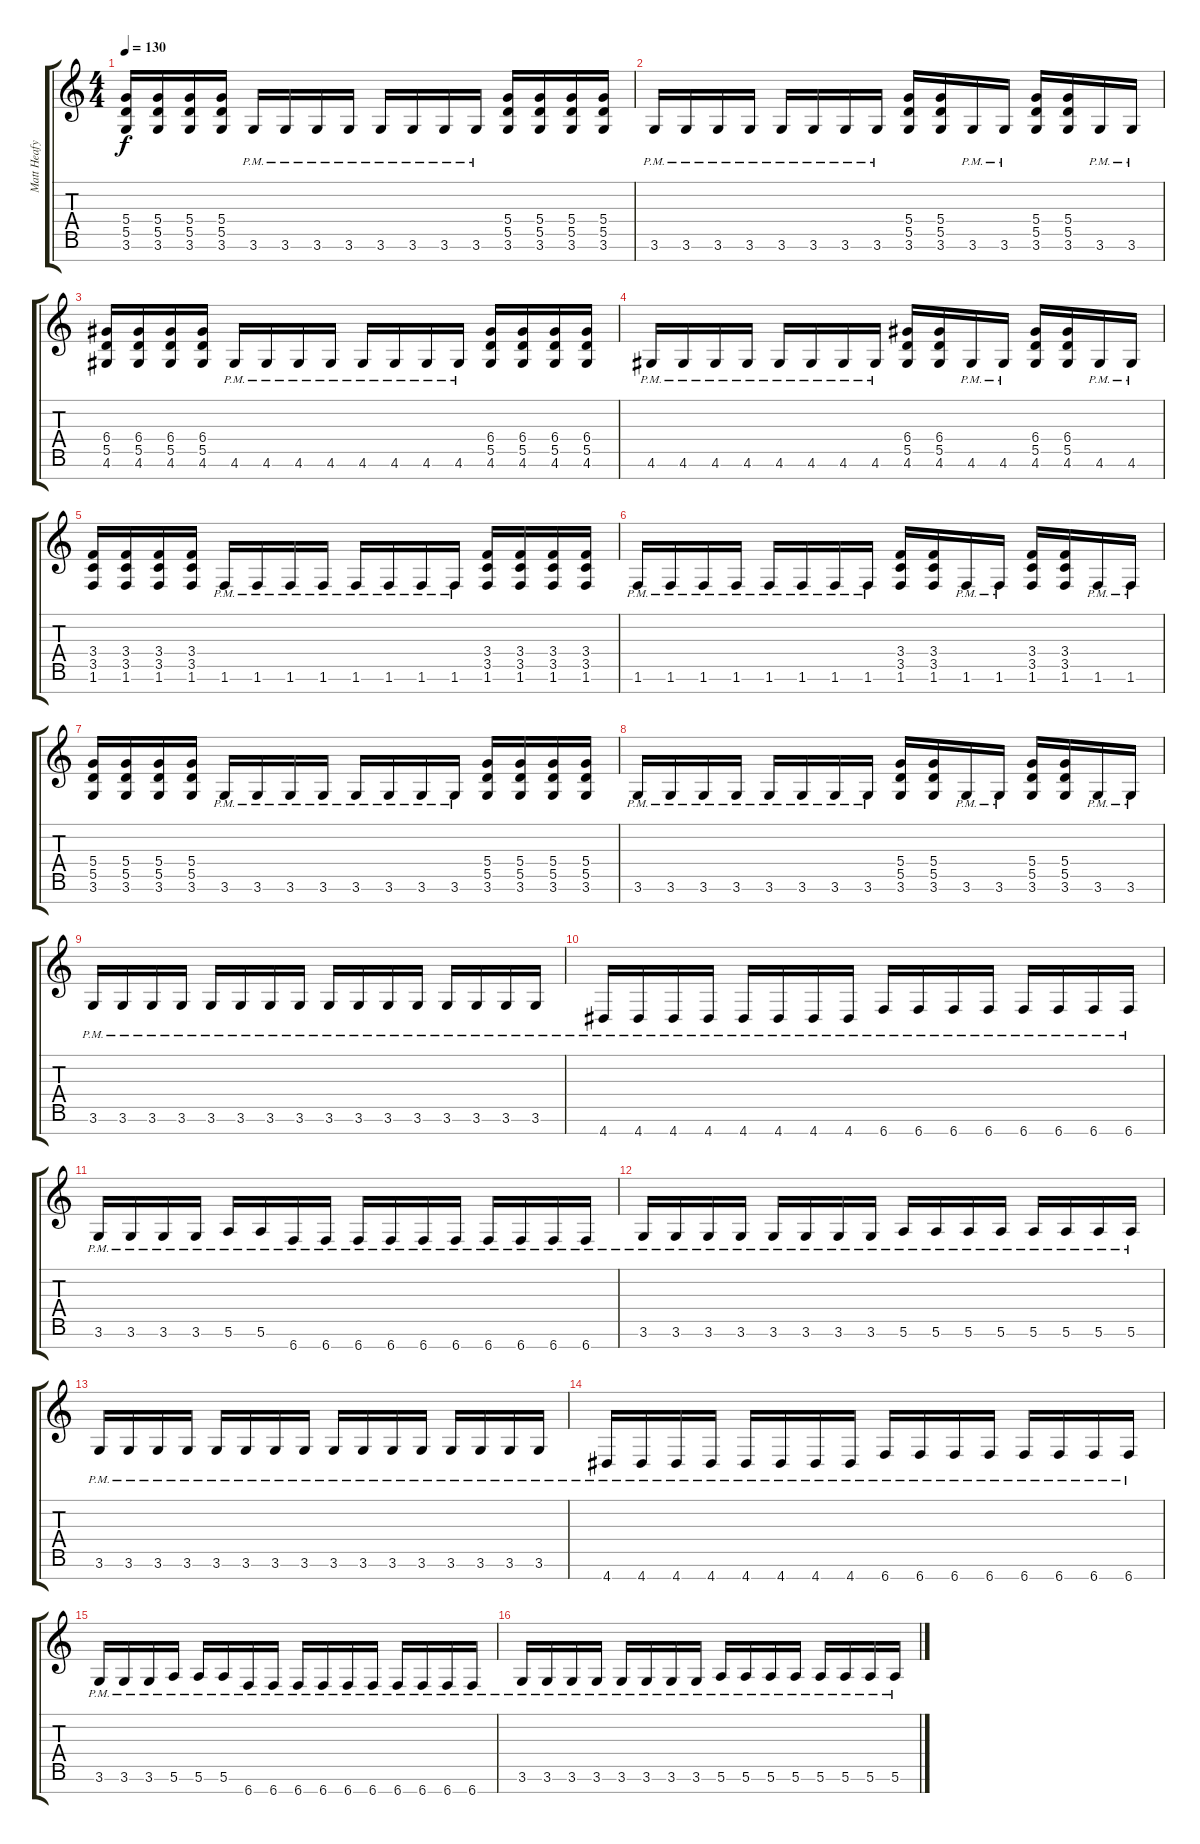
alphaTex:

\track ("Matt Heafy Rythm" "Matt Heafy") {instrument distortionguitar}
\staff {score tabs}
\tuning (E4 B3 G3 D3 A2 E2 B1) {hide}
\ts (4 4)
\tempo 130
\clef g2
\ks c
(5.4 5.5 3.6).16{dy f} (5.4 5.5 3.6).16 (5.4 5.5 3.6).16 (5.4 5.5 3.6).16 3.6{pm}.16 3.6{pm}.16 3.6{pm}.16 3.6{pm}.16 3.6{pm}.16 3.6{pm}.16 3.6{pm}.16 3.6{pm}.16 (5.4 5.5 3.6).16 (5.4 5.5 3.6).16 (5.4 5.5 3.6).16 (5.4 5.5 3.6).16 |
3.6{pm}.16 3.6{pm}.16 3.6{pm}.16 3.6{pm}.16 3.6{pm}.16 3.6{pm}.16 3.6{pm}.16 3.6{pm}.16 (5.4 5.5 3.6).16 (5.4 5.5 3.6).16 3.6{pm}.16 3.6{pm}.16 (5.4 5.5 3.6).16 (5.4 5.5 3.6).16 3.6{pm}.16 3.6{pm}.16 |
(6.4 5.5 4.6).16 (6.4 5.5 4.6).16 (6.4 5.5 4.6).16 (6.4 5.5 4.6).16 4.6{pm}.16 4.6{pm}.16 4.6{pm}.16 4.6{pm}.16 4.6{pm}.16 4.6{pm}.16 4.6{pm}.16 4.6{pm}.16 (6.4 5.5 4.6).16 (6.4 5.5 4.6).16 (6.4 5.5 4.6).16 (6.4 5.5 4.6).16 |
4.6{pm}.16 4.6{pm}.16 4.6{pm}.16 4.6{pm}.16 4.6{pm}.16 4.6{pm}.16 4.6{pm}.16 4.6{pm}.16 (6.4 5.5 4.6).16 (6.4 5.5 4.6).16 4.6{pm}.16 4.6{pm}.16 (6.4 5.5 4.6).16 (6.4 5.5 4.6).16 4.6{pm}.16 4.6{pm}.16 |
(3.4 3.5 1.6).16 (3.4 3.5 1.6).16 (3.4 3.5 1.6).16 (3.4 3.5 1.6).16 1.6{pm}.16 1.6{pm}.16 1.6{pm}.16 1.6{pm}.16 1.6{pm}.16 1.6{pm}.16 1.6{pm}.16 1.6{pm}.16 (3.4 3.5 1.6).16 (3.4 3.5 1.6).16 (3.4 3.5 1.6).16 (3.4 3.5 1.6).16 |
1.6{pm}.16 1.6{pm}.16 1.6{pm}.16 1.6{pm}.16 1.6{pm}.16 1.6{pm}.16 1.6{pm}.16 1.6{pm}.16 (3.4 3.5 1.6).16 (3.4 3.5 1.6).16 1.6{pm}.16 1.6{pm}.16 (3.4 3.5 1.6).16 (3.4 3.5 1.6).16 1.6{pm}.16 1.6{pm}.16 |
(5.4 5.5 3.6).16 (5.4 5.5 3.6).16 (5.4 5.5 3.6).16 (5.4 5.5 3.6).16 3.6{pm}.16 3.6{pm}.16 3.6{pm}.16 3.6{pm}.16 3.6{pm}.16 3.6{pm}.16 3.6{pm}.16 3.6{pm}.16 (5.4 5.5 3.6).16 (5.4 5.5 3.6).16 (5.4 5.5 3.6).16 (5.4 5.5 3.6).16 |
3.6{pm}.16 3.6{pm}.16 3.6{pm}.16 3.6{pm}.16 3.6{pm}.16 3.6{pm}.16 3.6{pm}.16 3.6{pm}.16 (5.4 5.5 3.6).16 (5.4 5.5 3.6).16 3.6{pm}.16 3.6{pm}.16 (5.4 5.5 3.6).16 (5.4 5.5 3.6).16 3.6{pm}.16 3.6{pm}.16 |
3.6{pm}.16 3.6{pm}.16 3.6{pm}.16 3.6{pm}.16 3.6{pm}.16 3.6{pm}.16 3.6{pm}.16 3.6{pm}.16 3.6{pm}.16 3.6{pm}.16 3.6{pm}.16 3.6{pm}.16 3.6{pm}.16 3.6{pm}.16 3.6{pm}.16 3.6{pm}.16 |
4.7{pm}.16 4.7{pm}.16 4.7{pm}.16 4.7{pm}.16 4.7{pm}.16 4.7{pm}.16 4.7{pm}.16 4.7{pm}.16 6.7{pm}.16 6.7{pm}.16 6.7{pm}.16 6.7{pm}.16 6.7{pm}.16 6.7{pm}.16 6.7{pm}.16 6.7{pm}.16 |
3.6{pm}.16 3.6{pm}.16 3.6{pm}.16 3.6{pm}.16 5.6{pm}.16 5.6{pm}.16 6.7{pm}.16 6.7{pm}.16 6.7{pm}.16 6.7{pm}.16 6.7{pm}.16 6.7{pm}.16 6.7{pm}.16 6.7{pm}.16 6.7{pm}.16 6.7{pm}.16 |
3.6{pm}.16 3.6{pm}.16 3.6{pm}.16 3.6{pm}.16 3.6{pm}.16 3.6{pm}.16 3.6{pm}.16 3.6{pm}.16 5.6{pm}.16 5.6{pm}.16 5.6{pm}.16 5.6{pm}.16 5.6{pm}.16 5.6{pm}.16 5.6{pm}.16 5.6{pm}.16 |
3.6{pm}.16 3.6{pm}.16 3.6{pm}.16 3.6{pm}.16 3.6{pm}.16 3.6{pm}.16 3.6{pm}.16 3.6{pm}.16 3.6{pm}.16 3.6{pm}.16 3.6{pm}.16 3.6{pm}.16 3.6{pm}.16 3.6{pm}.16 3.6{pm}.16 3.6{pm}.16 |
4.7{pm}.16 4.7{pm}.16 4.7{pm}.16 4.7{pm}.16 4.7{pm}.16 4.7{pm}.16 4.7{pm}.16 4.7{pm}.16 6.7{pm}.16 6.7{pm}.16 6.7{pm}.16 6.7{pm}.16 6.7{pm}.16 6.7{pm}.16 6.7{pm}.16 6.7{pm}.16 |
3.6{pm}.16 3.6{pm}.16 3.6{pm}.16 5.6{pm}.16 5.6{pm}.16 5.6{pm}.16 6.7{pm}.16 6.7{pm}.16 6.7{pm}.16 6.7{pm}.16 6.7{pm}.16 6.7{pm}.16 6.7{pm}.16 6.7{pm}.16 6.7{pm}.16 6.7{pm}.16 |
3.6{pm}.16 3.6{pm}.16 3.6{pm}.16 3.6{pm}.16 3.6{pm}.16 3.6{pm}.16 3.6{pm}.16 3.6{pm}.16 5.6{pm}.16 5.6{pm}.16 5.6{pm}.16 5.6{pm}.16 5.6{pm}.16 5.6{pm}.16 5.6{pm}.16 5.6{pm}.16
